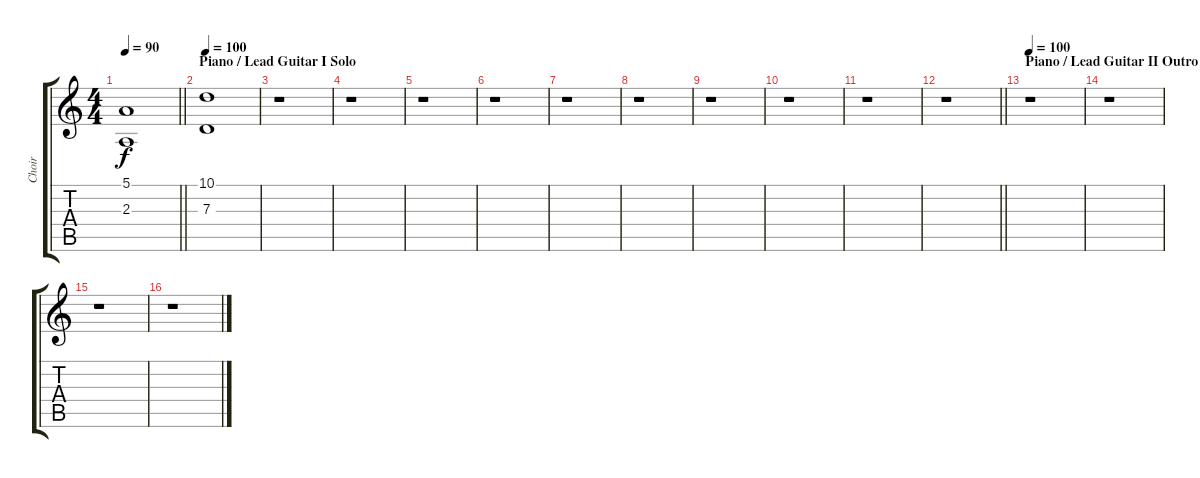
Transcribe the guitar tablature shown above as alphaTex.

\track ("Choir" "Choir") {instrument choiraahs}
\staff {score tabs}
\tuning (E4 B3 G3 D3 A2 D2) {hide}
\ts (4 4)
\tempo 90
\clef g2
\barLineRight lightlight
\ks c
(5.1 2.3).1{dy f} |
\section ("" "Piano / Lead Guitar I Solo")
\tempo 100
(10.1 7.3).1{volume 0} |
r.1 |
r.1{volume 9} |
r.1 |
r.1 |
r.1 |
r.1 |
r.1 |
r.1 |
r.1 |
\barLineRight lightlight
r.1 |
\section ("" "Piano / Lead Guitar II Outro")
\tempo 100
r.1 |
r.1 |
r.1 |
r.1
